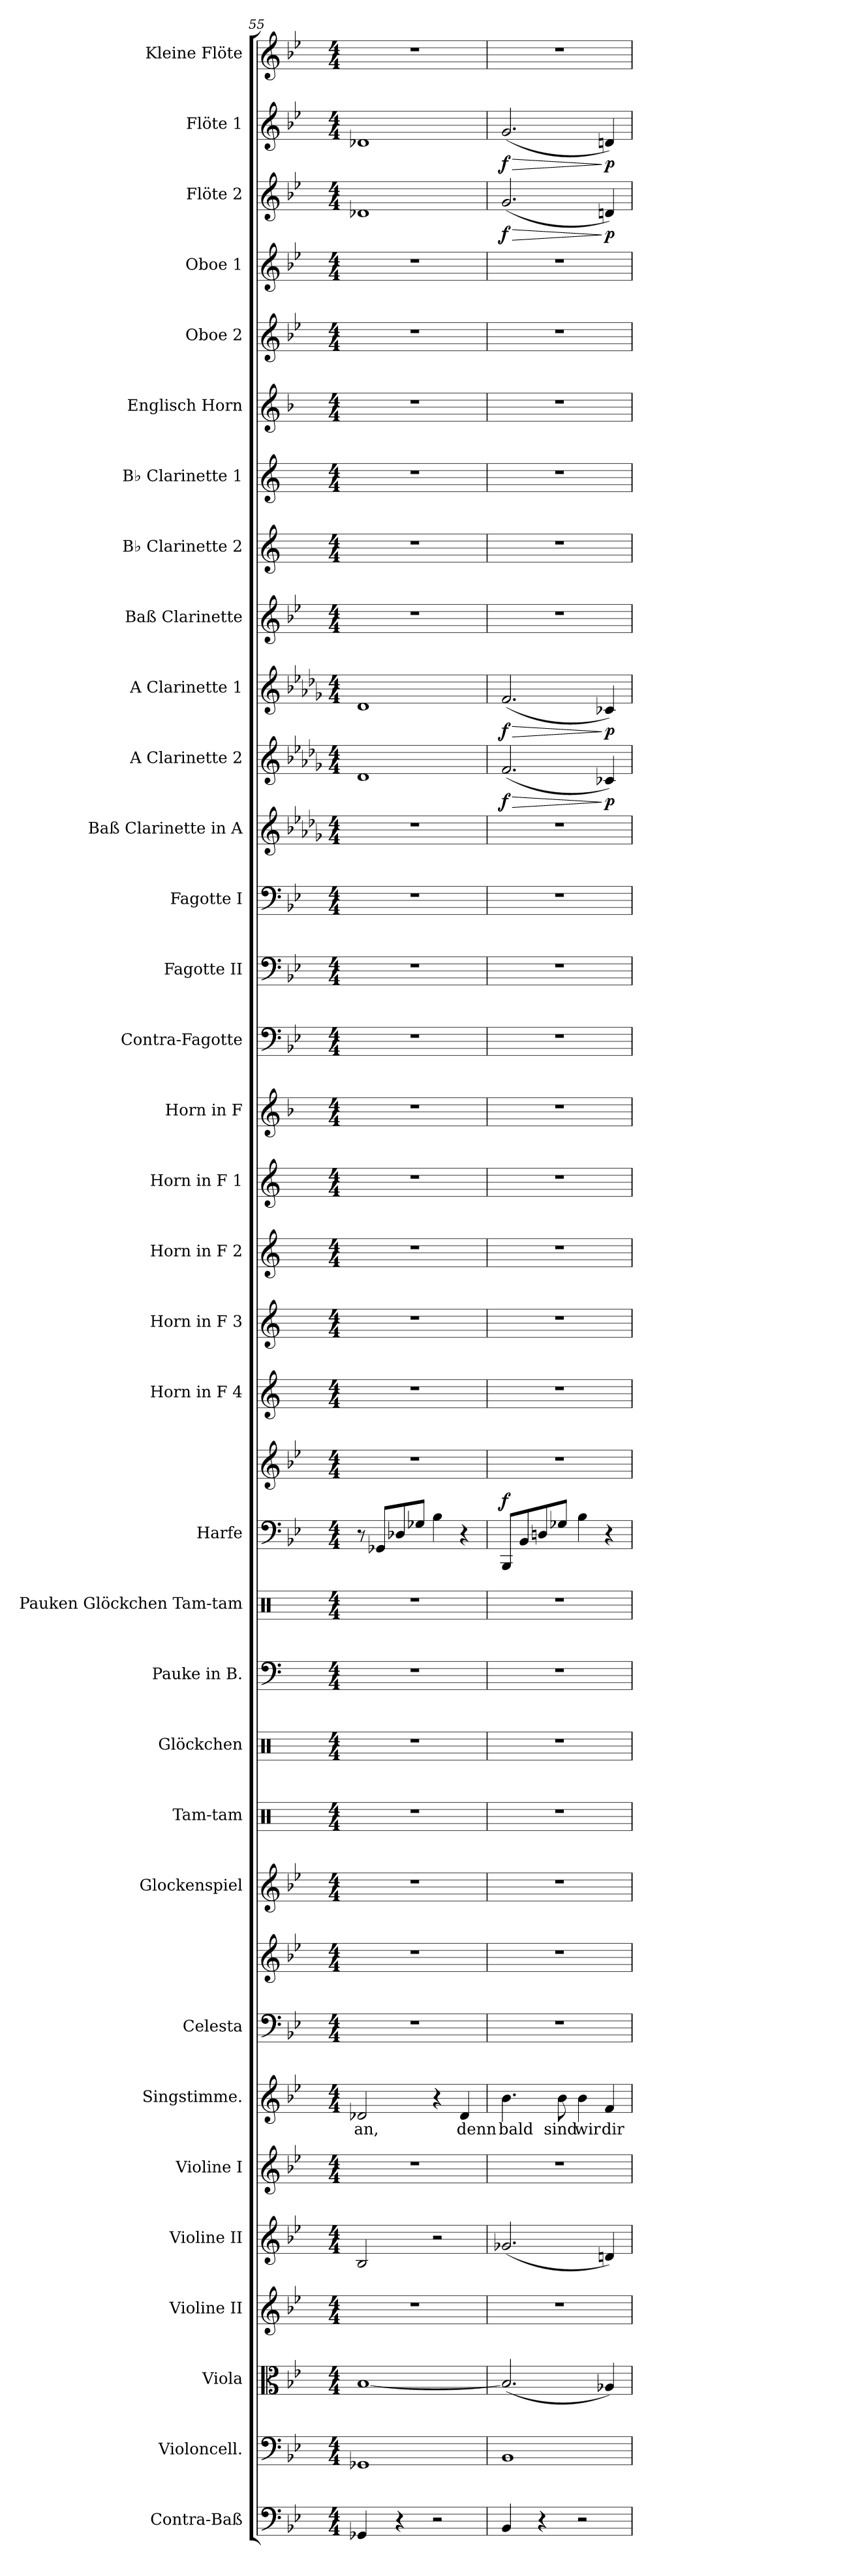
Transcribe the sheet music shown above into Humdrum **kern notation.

**kern	**kern	**kern	**dynam	**kern	**kern	**dynam	**kern	**kern	**text	**kern	**kern	**kern	**kern	**kern	**kern	**kern	**kern	**kern	**dynam	**kern	**kern	**kern	**kern	**kern	**kern	**kern	**kern	**kern	**kern	**dynam	**kern	**dynam	**kern	**kern	**kern	**kern	**kern	**kern	**kern	**dynam	**kern	**dynam	**kern
*part34	*part33	*part32	*part32	*part31	*part30	*part30	*part29	*part28	*part28	*part27	*part27	*part26	*part25	*part24	*part23	*part22	*part21	*part21	*part21	*part20	*part19	*part18	*part17	*part16	*part15	*part14	*part13	*part12	*part11	*part11	*part10	*part10	*part9	*part8	*part7	*part6	*part5	*part4	*part3	*part3	*part2	*part2	*part1
*staff36	*staff35	*staff34	*staff34	*staff33	*staff32	*staff32	*staff31	*staff30	*staff30	*staff29	*staff28	*staff27	*staff26	*staff25	*staff24	*staff23	*staff22	*staff21	*staff21/22	*staff20	*staff19	*staff18	*staff17	*staff16	*staff15	*staff14	*staff13	*staff12	*staff11	*staff11	*staff10	*staff10	*staff9	*staff8	*staff7	*staff6	*staff5	*staff4	*staff3	*staff3	*staff2	*staff2	*staff1
*I"Contra-Baß	*I"Violoncell.	*I"Viola	*	*I"Violine II	*I"Violine II	*	*I"Violine I	*I"Singstimme.	*	*I"Celesta	*	*I"Glockenspiel	*I"Tam-tam	*I"Glöckchen	*I"Pauke in B.	*I"Pauken  Glöckchen Tam-tam	*I"Harfe	*	*	*I"Horn in F 4	*I"Horn in F 3	*I"Horn in F 2	*I"Horn in F 1	*I"Horn in F	*I"Contra-Fagotte	*I"Fagotte II	*I"Fagotte I	*I"Baß Clarinette in A	*I"A Clarinette 2	*	*I"A Clarinette 1	*	*I"Baß Clarinette	*I"B♭ Clarinette 2	*I"B♭ Clarinette 1	*I"Englisch Horn	*I"Oboe 2	*I"Oboe 1	*I"Flöte 2	*	*I"Flöte 1	*	*I"Kleine Flöte
*I'C.-B.	*I'Vc.	*I'Vla.	*	*I'Vln. II	*I'Vln. II	*	*I'Vln. I	*I'Sgst.	*	*I'Cel.	*	*I'Glk.	*I'Tam-tam	*I'Gl.	*I'Pauke	*I'Tam-tam	*I'Hfe.	*	*	*I'Hn. 4	*I'Hn. 3	*I'Hn. 2	*I'Hn. 1	*	*I'C.-Fg.	*I'Fg. II	*I'Fg. I	*	*I'A Cl. 2	*	*I'A Cl. 1	*	*I'B. Cl.	*I'B♭ Cl. 2	*I'B♭ Cl. 1	*I'E. H.	*I'Ob. 2	*I'Ob. 1	*I'Fl. 2	*	*I'Fl. 1	*	*I'Kl. Fl.
!!LO:PB:g=z
*clefF4	*clefF4	*clefC3	*	*clefG2	*clefG2	*	*clefG2	*clefG2	*	*clefF4	*clefG2	*clefG2	*clefX	*clefX	*clefF4	*clefX	*clefF4	*clefG2	*	*clefG2	*clefG2	*clefG2	*clefG2	*clefG2	*clefF4	*clefF4	*clefF4	*clefG2	*clefG2	*	*clefG2	*	*clefG2	*clefG2	*clefG2	*clefG2	*clefG2	*clefG2	*clefG2	*	*clefG2	*	*clefG2
*ITrd7c12	*	*	*	*	*	*	*	*	*	*ITrd-7c-12	*ITrd-7c-12	*ITrd-14c-24	*	*	*	*	*	*	*	*ITrd4c7	*ITrd4c7	*ITrd4c7	*ITrd4c7	*ITrd4c7	*ITrd7c12	*	*	*ITrd2c3	*ITrd2c3	*	*ITrd2c3	*	*ITrd8c14	*ITrd1c2	*ITrd1c2	*ITrd4c7	*	*	*	*	*	*	*ITrd-7c-12
*k[b-e-]	*k[b-e-]	*k[b-e-]	*	*k[b-e-]	*k[b-e-]	*	*k[b-e-]	*k[b-e-]	*	*k[b-e-]	*k[b-e-]	*k[b-e-]	*k[]	*k[]	*k[]	*k[]	*k[b-e-]	*k[b-e-]	*	*k[b-]	*k[b-]	*k[b-]	*k[b-]	*k[b-e-]	*k[b-e-]	*k[b-e-]	*k[b-e-]	*k[b-e-]	*k[b-e-]	*	*k[b-e-]	*	*k[b-e-]	*k[b-e-]	*k[b-e-]	*k[b-e-]	*k[b-e-]	*k[b-e-]	*k[b-e-]	*	*k[b-e-]	*	*k[b-e-]
*M4/4	*M4/4	*M4/4	*	*M4/4	*M4/4	*	*M4/4	*M4/4	*	*M4/4	*M4/4	*M4/4	*M4/4	*M4/4	*M4/4	*M4/4	*M4/4	*M4/4	*	*M4/4	*M4/4	*M4/4	*M4/4	*M4/4	*M4/4	*M4/4	*M4/4	*M4/4	*M4/4	*	*M4/4	*	*M4/4	*M4/4	*M4/4	*M4/4	*M4/4	*M4/4	*M4/4	*	*M4/4	*	*M4/4
=55	=55	=55	=55	=55	=55	=55	=55	=55	=55	=55	=55	=55	=55	=55	=55	=55	=55	=55	=55	=55	=55	=55	=55	=55	=55	=55	=55	=55	=55	=55	=55	=55	=55	=55	=55	=55	=55	=55	=55	=55	=55	=55	=55
!	!	!	!	!	!	!	!	!	!LO:LY:b	!	!	!	!	!	!	!	!	!	!	!	!	!	!	!	!	!	!	!	!	!	!	!	!	!	!	!	!	!	!	!	!	!	!
4GGG-X/	1GG-X	[1B-	.	1r	2B-/	.	1r	2d-X/	an,	1r	1r	1r	1r	1r	1r	1r	8r	1r	.	1r	1r	1r	1r	1r	1r	1r	1r	1r	1B-	.	1B-	.	1r	1r	1r	1r	1r	1r	1d-X	.	1d-X	.	1r
.	.	.	.	.	.	.	.	.	.	.	.	.	.	.	.	.	8GG-X/L	.	.	.	.	.	.	.	.	.	.	.	.	.	.	.	.	.	.	.	.	.	.	.	.	.	.
4r	.	.	.	.	.	.	.	.	.	.	.	.	.	.	.	.	8D-X/	.	.	.	.	.	.	.	.	.	.	.	.	.	.	.	.	.	.	.	.	.	.	.	.	.	.
.	.	.	.	.	.	.	.	.	.	.	.	.	.	.	.	.	8G-X/J	.	.	.	.	.	.	.	.	.	.	.	.	.	.	.	.	.	.	.	.	.	.	.	.	.	.
2r	.	.	.	.	2r	.	.	4r	.	.	.	.	.	.	.	.	4B-\	.	.	.	.	.	.	.	.	.	.	.	.	.	.	.	.	.	.	.	.	.	.	.	.	.	.
!	!	!	!	!	!	!	!	!	!LO:LY:b	!	!	!	!	!	!	!	!	!	!	!	!	!	!	!	!	!	!	!	!	!	!	!	!	!	!	!	!	!	!	!	!	!	!
.	.	.	.	.	.	.	.	4d-/	denn	.	.	.	.	.	.	.	4r	.	.	.	.	.	.	.	.	.	.	.	.	.	.	.	.	.	.	.	.	.	.	.	.	.	.
=56	=56	=56	=56	=56	=56	=56	=56	=56	=56	=56	=56	=56	=56	=56	=56	=56	=56	=56	=56	=56	=56	=56	=56	=56	=56	=56	=56	=56	=56	=56	=56	=56	=56	=56	=56	=56	=56	=56	=56	=56	=56	=56	=56
!	!	!	!LO:DY:b	!	!	!LO:DY:b	!	!	!LO:LY:b	!	!	!	!	!	!	!	!	!	!LO:DY:a=2	!	!	!	!	!	!	!	!	!	!	!LO:HP:b	!	!LO:HP:b	!	!	!	!	!	!	!	!LO:HP:b	!	!LO:HP:b	!
!	!	!	!	!	!	!	!	!	!	!	!	!	!	!	!	!	!	!	!	!	!	!	!	!	!	!	!	!	!	!LO:DY:n=1:b	!	!LO:DY:n=1:b	!	!	!	!	!	!	!	!LO:DY:n=1:b	!	!LO:DY:n=1:b	!
4BBB-/	1BB-	(2.B-/]	other-dynamics	1r	(2.g-X/	other-dynamics	1r	4.b-\	bald	1r	1r	1r	1r	1r	1r	1r	8BBB-/L	1r	f	1r	1r	1r	1r	1r	1r	1r	1r	1r	(2.d/	> f	(2.d/	> f	1r	1r	1r	1r	1r	1r	(2.g/	> f	(2.g/	> f	1r
.	.	.	.	.	.	.	.	.	.	.	.	.	.	.	.	.	8BB-/	.	.	.	.	.	.	.	.	.	.	.	.	.	.	.	.	.	.	.	.	.	.	.	.	.	.
4r	.	.	.	.	.	.	.	.	.	.	.	.	.	.	.	.	8Dn/	.	.	.	.	.	.	.	.	.	.	.	.	.	.	.	.	.	.	.	.	.	.	.	.	.	.
!	!	!	!	!	!	!	!	!	!LO:LY:b	!	!	!	!	!	!	!	!	!	!	!	!	!	!	!	!	!	!	!	!	!	!	!	!	!	!	!	!	!	!	!	!	!	!
.	.	.	.	.	.	.	.	8b-\	sind	.	.	.	.	.	.	.	8G-X/J	.	.	.	.	.	.	.	.	.	.	.	.	.	.	.	.	.	.	.	.	.	.	.	.	.	.
!	!	!	!	!	!	!	!	!	!LO:LY:b	!	!	!	!	!	!	!	!	!	!	!	!	!	!	!	!	!	!	!	!	!	!	!	!	!	!	!	!	!	!	!	!	!	!
2r	.	.	.	.	.	.	.	4b-\	wir	.	.	.	.	.	.	.	4B-\	.	.	.	.	.	.	.	.	.	.	.	.	.	.	.	.	.	.	.	.	.	.	.	.	.	.
!	!	!	!	!	!	!	!	!	!LO:LY:b	!	!	!	!	!	!	!	!	!	!	!	!	!	!	!	!	!	!	!	!	!LO:DY:n=2:b	!	!LO:DY:n=2:b	!	!	!	!	!	!	!	!LO:DY:n=2:b	!	!LO:DY:n=2:b	!
.	.	4A-X/)	.	.	4dn/)	.	.	4f/	dir	.	.	.	.	.	.	.	4r	.	.	.	.	.	.	.	.	.	.	.	4A-X/)	] p	4A-X/)	] p	.	.	.	.	.	.	4dn/)	] p	4dn/)	] p	.
=	=	=	=	=	=	=	=	=	=	=	=	=	=	=	=	=	=	=	=	=	=	=	=	=	=	=	=	=	=	=	=	=	=	=	=	=	=	=	=	=	=	=	=
*-	*-	*-	*-	*-	*-	*-	*-	*-	*-	*-	*-	*-	*-	*-	*-	*-	*-	*-	*-	*-	*-	*-	*-	*-	*-	*-	*-	*-	*-	*-	*-	*-	*-	*-	*-	*-	*-	*-	*-	*-	*-	*-	*-
